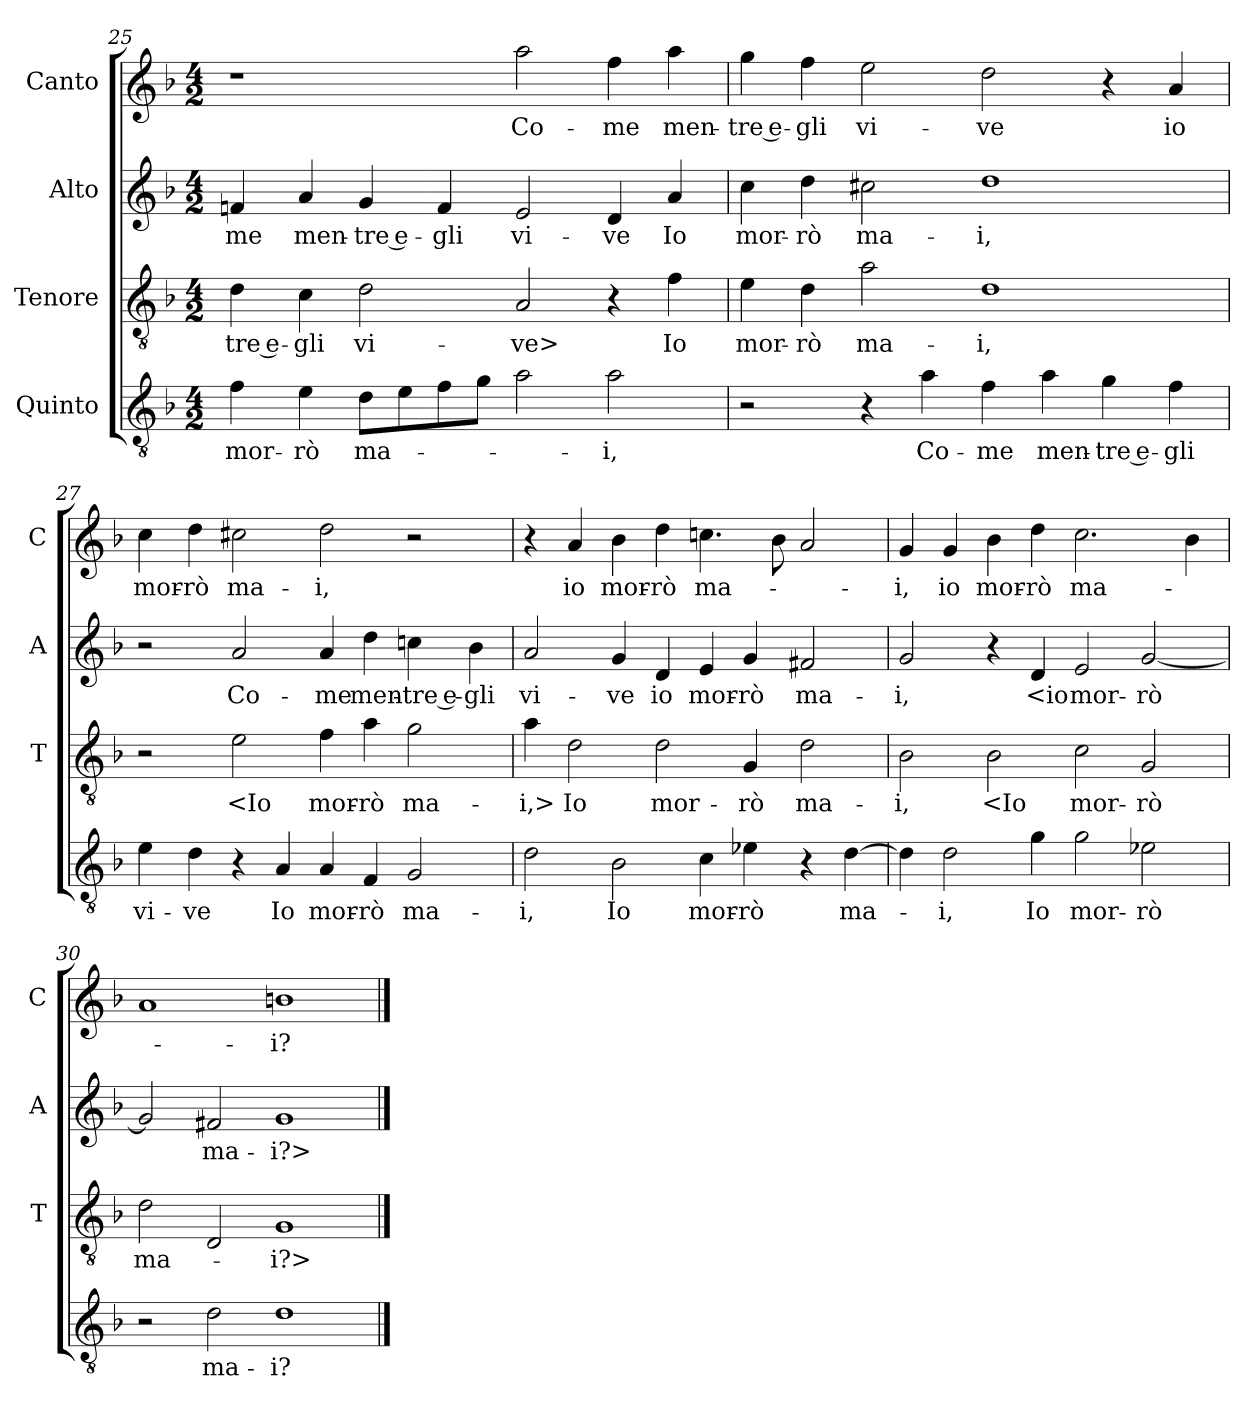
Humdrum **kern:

**kern	**text	**kern	**text	**kern	**text	**kern	**text
*part4	*part4	*part3	*part3	*part2	*part2	*part1	*part1
*staff4	*staff4	*staff3	*staff3	*staff2	*staff2	*staff1	*staff1
*I"Quinto	*	*I"Tenore	*	*I"Alto	*	*I"Canto	*
*	*	*I'T	*	*I'A	*	*I'C	*
*clefGv2	*	*clefGv2	*	*clefG2	*	*clefG2	*
*k[b-]	*	*k[b-]	*	*k[b-]	*	*k[b-]	*
*d:	*	*d:	*	*d:	*	*d:	*
*M4/2	*	*M4/2	*	*M4/2	*	*M4/2	*
=25	=25	=25	=25	=25	=25	=25	=25
4f	mor-	4d	-tre e-	4fn	-me	1r	.
4e	-rò	4c	-gli	4a	men-	.	.
8dL	ma-	2d	vi-	4g	-tre e-	.	.
8e	.	.	.	.	.	.	.
8f	.	.	.	4f	-gli	.	.
8gJ	.	.	.	.	.	.	.
2a	.	2A	-ve>	2e	vi-	2aa	Co-
2a	-i,	4r	.	4d	-ve	4ff	-me
.	.	4f	Io	4a	Io	4aa	men-
=26	=26	=26	=26	=26	=26	=26	=26
2r	.	4e	mor-	4cc	mor-	4gg	-tre e-
.	.	4d	-rò	4dd	-rò	4ff	-gli
4r	.	2a	ma-	2cc#X	ma-	2ee	vi-
4a	Co-	.	.	.	.	.	.
4f	-me	1d	-i,	1dd	-i,	2dd	-ve
4a	men-	.	.	.	.	.	.
4g	-tre e-	.	.	.	.	4r	.
4f	-gli	.	.	.	.	4a	io
=27	=27	=27	=27	=27	=27	=27	=27
4e	vi-	2r	.	2r	.	4cc	mor-
4d	-ve	.	.	.	.	4dd	-rò
4r	.	2e	<Io	2a	Co-	2cc#X	ma-
4A	Io	.	.	.	.	.	.
4A	mor-	4f	mor-	4a	-me	2dd	-i,
4F	-rò	4a	-rò	4dd	men-	.	.
2G	ma-	2g	ma-	4ccn	-tre e-	2r	.
.	.	.	.	4b-	-gli	.	.
=28	=28	=28	=28	=28	=28	=28	=28
2d	-i,	4a	-i,>	2a	vi-	4r	.
.	.	2d	Io	.	.	4a	io
2B-	Io	.	.	4g	-ve	4b-	mor-
.	.	2d	mor-	4d	io	4dd	-rò
4c	mor-	.	.	4e	mor-	4.ccn	ma-
4e-X	-rò	4G	-rò	4g	-rò	.	.
.	.	.	.	.	.	8b-	.
4r	.	2d	ma-	2f#X	ma-	2a	.
[4d	ma-	.	.	.	.	.	.
=29	=29	=29	=29	=29	=29	=29	=29
4d]	.	2B-	-i,	2g	-i,	4g	-i,
2d	-i,	.	.	.	.	4g	io
.	.	2B-	<Io	4r	.	4b-	mor-
4g	Io	.	.	4d	<io	4dd	-rò
2g	mor-	2c	mor-	2e	mor-	2.cc	ma-
2e-X	-rò	2G	-rò	[2g	-rò	.	.
.	.	.	.	.	.	4b-	.
=30	=30	=30	=30	=30	=30	=30	=30
2r	.	2d	ma-	2g]	.	1a	.
2d	ma-	2D	.	2f#X	ma-	.	.
1d	-i?	1G	-i?>	1g	-i?>	1bn	-i?
==	==	==	==	==	==	==	==
*-	*-	*-	*-	*-	*-	*-	*-
